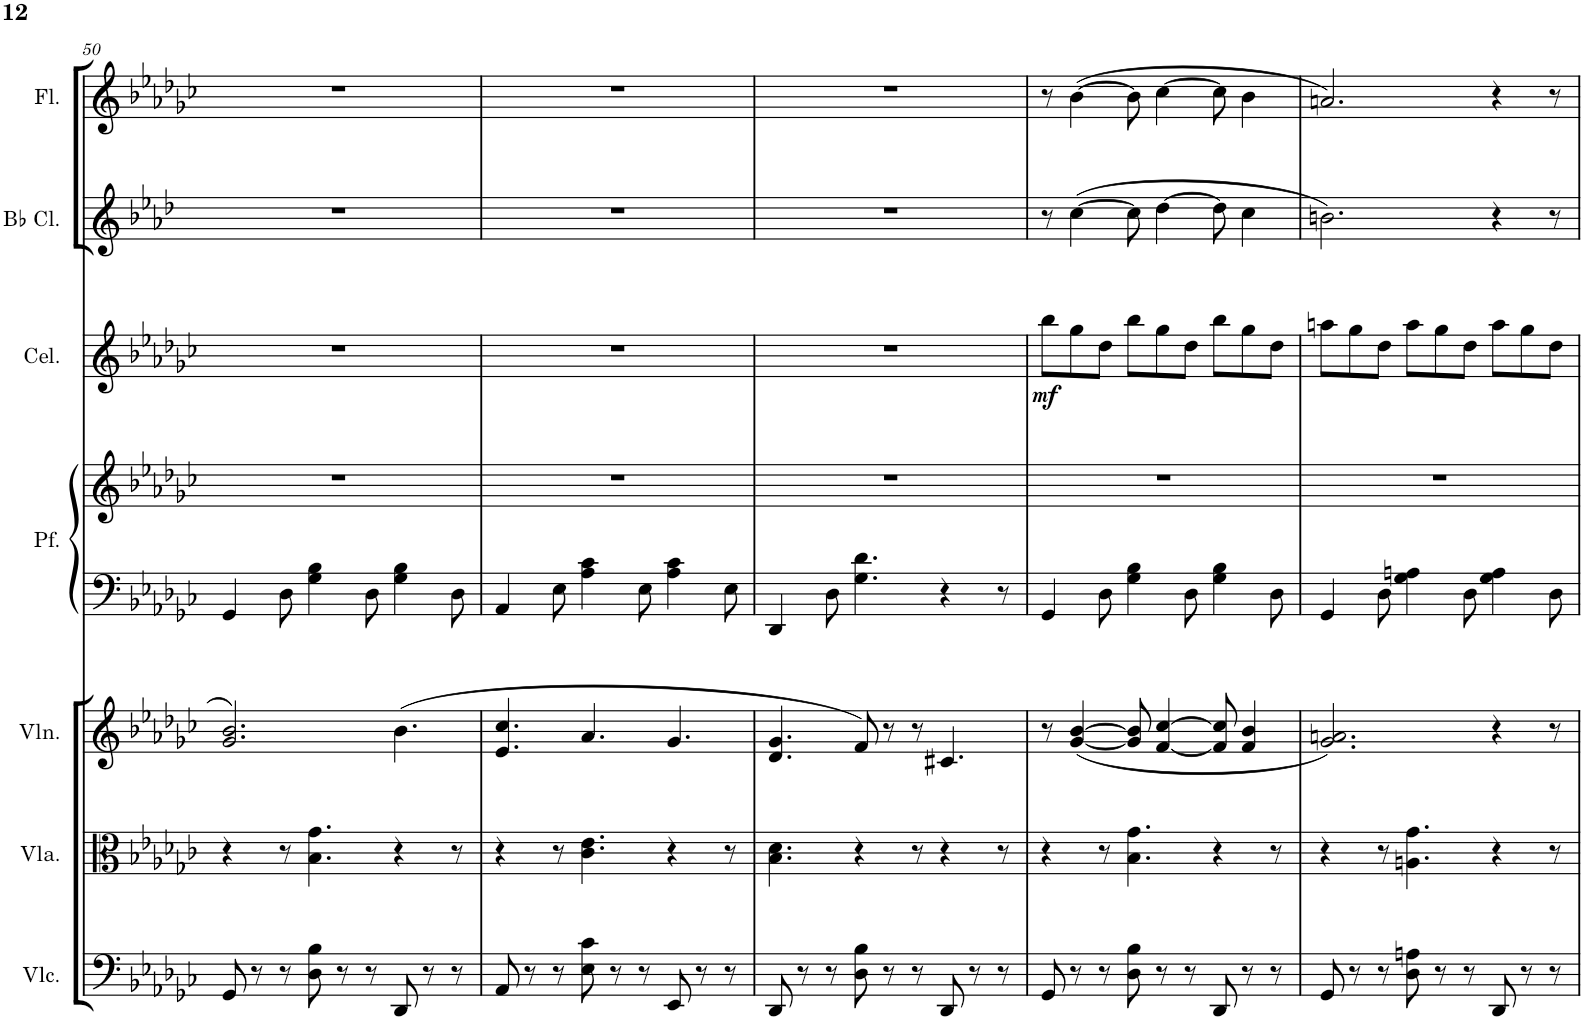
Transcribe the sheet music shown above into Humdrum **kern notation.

**kern	**kern	**kern	**kern	**kern	**kern	**dynam	**kern	**kern
*part7	*part6	*part5	*part4	*part4	*part3	*part3	*part2	*part1
*staff8	*staff7	*staff6	*staff5	*staff4	*staff3	*staff3	*staff2	*staff1
*I"Violoncellos	*I"Violas	*I"Violins	*I"Pianoforte	*	*I"Celeste / Musical Box	*	*I"2 Bb Clarinets	*I"2 Flutes
*I'Vlc.	*I'Vla.	*I'Vln.	*I'Pf.	*	*I'Cel.	*	*I'Bb Cl.	*I'Fl.
!!LO:PB:g=z
*clefF4	*clefC3	*clefG2	*clefF4	*clefG2	*clefG2	*	*clefG2	*clefG2
*	*	*	*	*	*Trd-7c-12	*	*Trd1c2	*
*k[b-e-a-d-g-c-]	*k[b-e-a-d-g-c-]	*k[b-e-a-d-g-c-]	*k[b-e-a-d-g-c-]	*k[b-e-a-d-g-c-]	*k[b-e-a-d-g-c-]	*	*k[b-e-a-d-]	*k[b-e-a-d-g-c-]
*M9/8	*M9/8	*M9/8	*M9/8	*M9/8	*M9/8	*	*M9/8	*M9/8
=50	=50	=50	=50	=50	=50	=50	=50	=50
8GG-/	4r	2.g-/ 2.b-/	4GG-/	8%9r	8%9r	.	8%9r	8%9r
8r	.	.	.	.	.	.	.	.
8r	8r	.	8D-\	.	.	.	.	.
8D-\ 8B-\	4.B-\ 4.g-\	.	4G-\ 4B-\	.	.	.	.	.
8r	.	.	.	.	.	.	.	.
8r	.	.	8D-\	.	.	.	.	.
8DD-/	4r	(4.b-\	4G-\ 4B-\	.	.	.	.	.
8r	.	.	.	.	.	.	.	.
8r	8r	.	8D-\	.	.	.	.	.
=51	=51	=51	=51	=51	=51	=51	=51	=51
8AA-/	4r	4.e-/ 4.cc-/	4AA-/	8%9r	8%9r	.	8%9r	8%9r
8r	.	.	.	.	.	.	.	.
8r	8r	.	8E-\	.	.	.	.	.
8E-\ 8c-\	4.c-\ 4.e-\	4.a-/	4A-\ 4c-\	.	.	.	.	.
8r	.	.	.	.	.	.	.	.
8r	.	.	8E-\	.	.	.	.	.
8EE-/	4r	4.g-/	4A-\ 4c-\	.	.	.	.	.
8r	.	.	.	.	.	.	.	.
8r	8r	.	8E-\	.	.	.	.	.
=52	=52	=52	=52	=52	=52	=52	=52	=52
8DD-/	4.B-\ 4.d-\	4.d-/ 4.g-/	4DD-/	8%9r	8%9r	.	8%9r	8%9r
8r	.	.	.	.	.	.	.	.
8r	.	.	8D-\	.	.	.	.	.
8D-\ 8B-\	4r	8f/)	4.G-\ 4.d-\	.	.	.	.	.
8r	.	8r	.	.	.	.	.	.
8r	8r	8r	.	.	.	.	.	.
8DD-/	4r	4.c#X/	4r	.	.	.	.	.
8r	.	.	.	.	.	.	.	.
8r	8r	.	8r	.	.	.	.	.
=53	=53	=53	=53	=53	=53	=53	=53	=53
!	!	!	!	!	!	!LO:DY:b	!	!
8GG-/	4r	8r	4GG-/	8%9r	8bb-\L	mf	8r	8r
8r	.	([4g-/ [4b-/	.	.	8gg-\	.	([4cc\	([4b-\
8r	8r	.	8D-\	.	8dd-\J	.	.	.
8D-\ 8B-\	4.B-\ 4.g-\	8g-/] 8b-/]	4G-\ 4B-\	.	8bb-\L	.	8cc\]	8b-\]
8r	.	[4f/ [4cc-/	.	.	8gg-\	.	[4dd-\	[4cc-\
8r	.	.	8D-\	.	8dd-\J	.	.	.
8DD-/	4r	8f/] 8cc-/]	4G-\ 4B-\	.	8bb-\L	.	8dd-\]	8cc-\]
8r	.	4f/ 4b-/	.	.	8gg-\	.	4cc\	4b-\
8r	8r	.	8D-\	.	8dd-\J	.	.	.
=54	=54	=54	=54	=54	=54	=54	=54	=54
8GG-/	4r	2.g-/ 2.an/)	4GG-/	8%9r	8aan\L	.	2.bn\)	2.an/)
8r	.	.	.	.	8gg-\	.	.	.
8r	8r	.	8D-\	.	8dd-\J	.	.	.
8D-\ 8An\	4.An\ 4.g-\	.	4G-\ 4An\	.	8aa\L	.	.	.
8r	.	.	.	.	8gg-\	.	.	.
8r	.	.	8D-\	.	8dd-\J	.	.	.
8DD-/	4r	4r	4G-\ 4A\	.	8aa\L	.	4r	4r
8r	.	.	.	.	8gg-\	.	.	.
8r	8r	8r	8D-\	.	8dd-\J	.	8r	8r
=	=	=	=	=	=	=	=	=
*-	*-	*-	*-	*-	*-	*-	*-	*-
